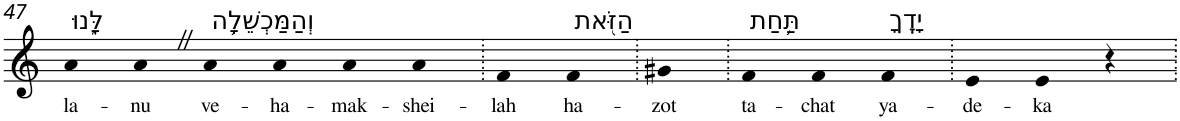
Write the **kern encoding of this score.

**kern	**text
*part1	*part1
*staff1	*staff1
*I"Piano	*
*I'Pno	*
!!LO:PB:g=z
*clefG2	*
*k[]	*
=47	=47
!LO:TX:a:t=לָּ֑נוּ	!
!	!LO:LY:b
4a	la-
!	!LO:LY:b
4aZ	-nu
!LO:TX:a:t=וְהַמַּכְשֵׁלָ֥ה	!
!	!LO:LY:b
4a	ve-
!	!LO:LY:b
4a	-ha-
!	!LO:LY:b
4a	-mak-
!	!LO:LY:b
4a	-shei-
=48.	=48.
!	!LO:LY:b
4f	-lah
!LO:TX:a:t=הַזֹּ֖את	!
!	!LO:LY:b
4f	ha-
=49.	=49.
!	!LO:LY:b
4g#X	-zot
=50.	=50.
!LO:TX:a:t=תַּ֥חַת	!
!	!LO:LY:b
4f	ta-
!	!LO:LY:b
4f	-chat
!LO:TX:a:t=יָדֶֽךָ	!
!	!LO:LY:b
4f	ya-
=51.	=51.
!	!LO:LY:b
4e	-de-
!	!LO:LY:b
4e	-ka
4r	.
=.	=.
*-	*-
